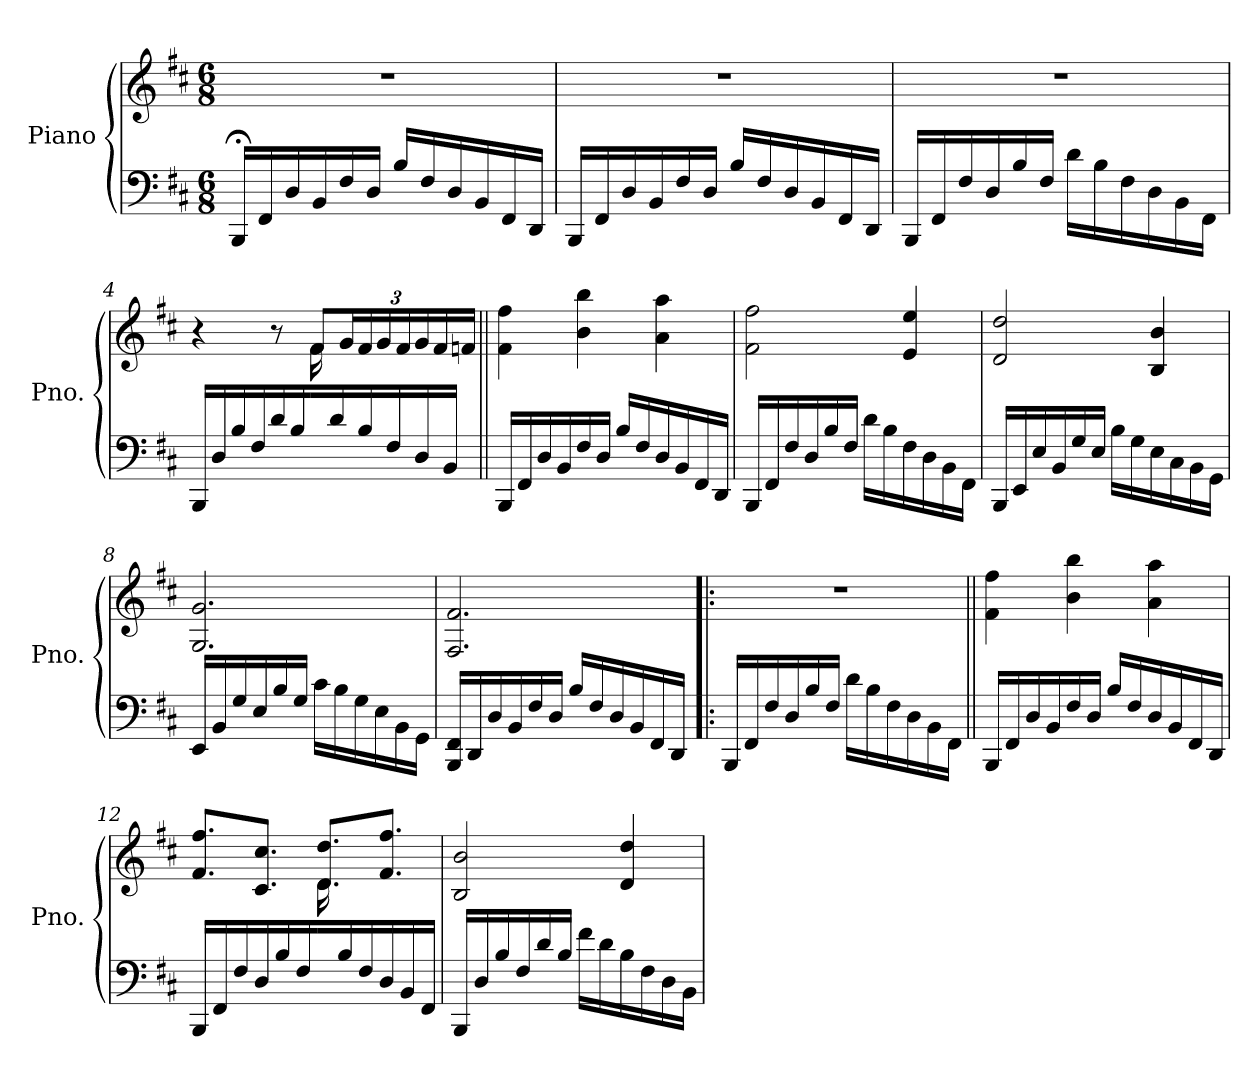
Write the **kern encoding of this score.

**kern	**kern
*part1	*part1
*staff2	*staff1
*I"Piano	*
*I'Pno.	*
*clefF4	*clefG2
*k[f#c#]	*k[f#c#]
*M6/8	*M6/8
*MM120	*MM120
=1	=1
16BBB;</LL	2.r
16FF#/	.
16D/	.
16BB/	.
16F#/	.
16D/JJ	.
16B/LL	.
16F#/	.
16D/	.
16BB/	.
16FF#/	.
16DD/JJ	.
=2	=2
16BBB/LL	2.r
16FF#/	.
16D/	.
16BB/	.
16F#/	.
16D/JJ	.
16B/LL	.
16F#/	.
16D/	.
16BB/	.
16FF#/	.
16DD/JJ	.
=3	=3
16BBB/LL	2.r
16FF#/	.
16F#/	.
16D/	.
16B/	.
16F#/JJ	.
16d\LL	.
16B\	.
16F#\	.
16D\	.
16BB\	.
16FF#\JJ	.
=4	=4
*	*^
16BBB/LL	4r	4.ryy
16D/	.	.
16B/	.	.
16F#/	.	.
16d/	8r	.
16B/JJ	.	.
*	*Xbrackettup	*
16ryy	12f#/L	16f#\LL
16d/	.	4ryy
.	24g/L	.
16B/	24f#/	.
.	24g/	.
16F#/	.	.
.	24f#/	.
16D/	24g/	.
.	24f#/	.
16BB/JJ	.	16ryy
.	24fn/JJ	.
*	*v	*v
!!LO:LB:g=z
=5||	=5||
16BBB/LL	4f#\ 4ff#\
16FF#/	.
16D/	.
16BB/	.
16F#/	4b\ 4bb\
16D/JJ	.
16B/LL	.
16F#/	.
16D/	4a\ 4aa\
16BB/	.
16FF#/	.
16DD/JJ	.
=6	=6
16BBB/LL	2f#\ 2ff#\
16FF#/	.
16F#/	.
16D/	.
16B/	.
16F#/JJ	.
16d\LL	.
16B\	.
16F#\	4e/ 4ee/
16D\	.
16BB\	.
16FF#\JJ	.
=7	=7
16BBB/LL	2d/ 2dd/
16EE/	.
16E/	.
16BB/	.
16G/	.
16E/JJ	.
16B\LL	.
16G\	.
16E\	4B/ 4b/
16C#\	.
16BB\	.
16GG\JJ	.
=8	=8
16EE/LL	2.G/ 2.g/
16BB/	.
16G/	.
16E/	.
16B/	.
16G/JJ	.
16c#\LL	.
16B\	.
16G\	.
16E\	.
16BB\	.
16GG\JJ	.
=9	=9
16BBB/ 16FF#/LL	2.F#/ 2.f#/
16DD/	.
16D/	.
16BB/	.
16F#/	.
16D/JJ	.
16B/LL	.
16F#/	.
16D/	.
16BB/	.
16FF#/	.
16DD/JJ	.
!!LO:LB:g=z
=10!|:	=10!|:
16BBB/LL	2.r
16FF#/	.
16F#/	.
16D/	.
16B/	.
16F#/JJ	.
16d\LL	.
16B\	.
16F#\	.
16D\	.
16BB\	.
16FF#\JJ	.
=11||	=11||
16BBB/LL	4f#\ 4ff#\
16FF#/	.
16D/	.
16BB/	.
16F#/	4b\ 4bb\
16D/JJ	.
16B/LL	.
16F#/	.
16D/	4a\ 4aa\
16BB/	.
16FF#/	.
16DD/JJ	.
=12	=12
*	*^
16BBB/LL	8.f#/ 8.ff#/L	4.ryy
16FF#/	.	.
16F#/	.	.
16D/	8.c#/ 8.cc#/J	.
16B/	.	.
16F#/JJ	.	.
16ryy	8.d/ 8.dd/L	16d\LL
16B/	.	4ryy
16F#/	.	.
16D/	8.f#/ 8.ff#/J	.
16BB/	.	.
16FF#/JJ	.	16ryy
*	*v	*v
=13	=13
16BBB/LL	2B/ 2b/
16D/	.
16B/	.
16F#/	.
16d/	.
16B/JJ	.
16f#\LL	.
16d\	.
16B\	4d/ 4dd/
16F#\	.
16D\	.
16BB\JJ	.
=	=
*-	*-
